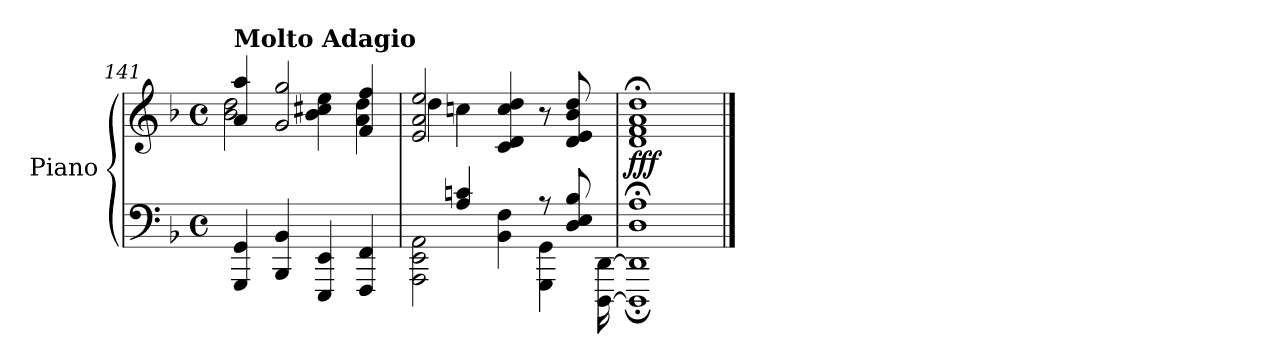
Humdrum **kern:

**kern	**kern	**dynam
*part1	*part1	*part1
*staff2	*staff1	*staff1/2
*I"Piano	*	*
*I'Pno	*	*
*clefF4	*clefG2	*
*k[b-]	*k[b-]	*
*M4/4	*M4/4	*
*met(c)	*met(c)	*
=141	=141	=141
*	*^	*
!	!LO:TX:a:B:t=Molto Adagio	!	!
4GGG/ 4GG/	4a/ 4aa/	2b-\ 2dd\	.
4BBB-/ 4BB-/	2g/ 2gg/	.	.
4EEE/ 4EE/	.	4b-\ 4cc#X\ 4ee\	.
4FFF/ 4FF/	4f/ 4ff/	4a\ 4dd\	.
=142	=142	=142	=142
*^	*	*	*
*	*^	*	*	*
4ryy	2AAA\ 2EE\ 2AA\	2ryy	2e/ 2a/ 2ee/	4dd\	.
4A/ 4cn/	.	.	.	4ccn\	.
4ryy	4BB-\ 4F\	4ryy	4c/ 4d/ 4cc/ 4dd/	2ryy	.
8r	4GGG\ 4GG\	8ryy	8r	.	.
8D/ 8E/ 8B-/	.	16ryy	8d/ 8e/ 8b-/ 8dd/	.	.
.	.	[16DDD!\ [16DD!\	.	.	.
=143	=143	=143	=143	=143	=143
!	!	!	!	!	!LO:DY:b
*	*v	*v	*	*	*
1D;< 1A;<	1DDD]; 1DD];	1f;< 1a;< 1dd;<	1d	fff
*v	*v	*	*	*
*	*v	*v	*
==	==	==
*-	*-	*-
